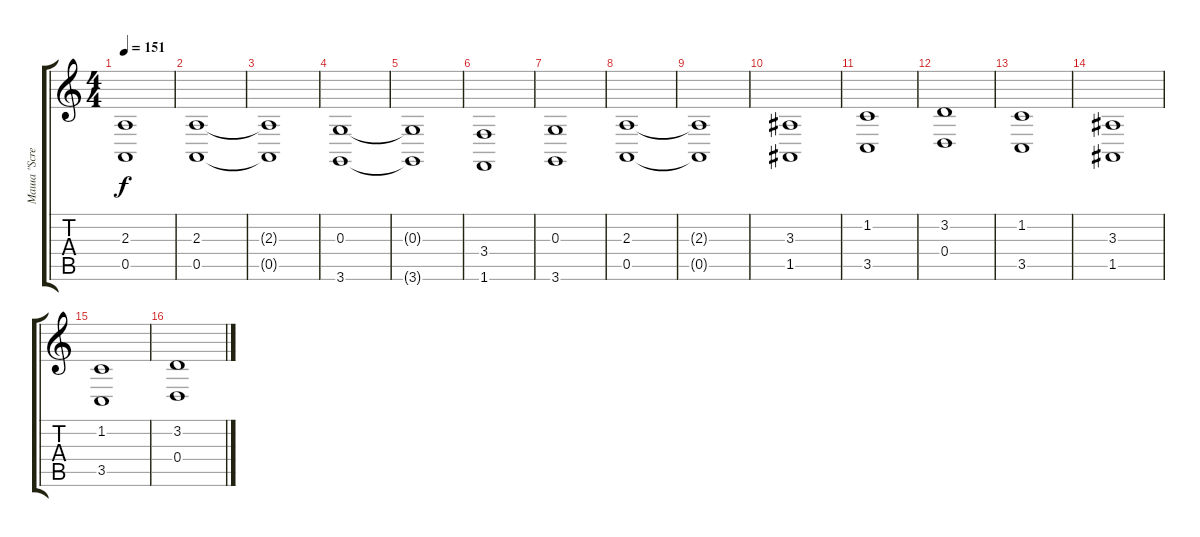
\track ("Маша \"Scream\"" "Маша \"Scre") {instrument pad4choir}
\staff {score tabs}
\tuning (E4 B3 G3 D3 A2 E2) {hide}
\ts (4 4)
\tempo 151
\clef g2
\ks c
(2.3{t} 0.5{t}).1{dy f} |
(2.3 0.5).1 |
(2.3{t} 0.5{t}).1 |
(0.3 3.6).1 |
(0.3{t} 3.6{t}).1 |
(3.4 1.6).1 |
(0.3 3.6).1 |
(2.3 0.5).1 |
(2.3{t} 0.5{t}).1 |
(3.3 1.5).1 |
(1.2 3.5).1 |
(3.2 0.4).1 |
(1.2 3.5).1 |
(3.3 1.5).1 |
(1.2 3.5).1 |
(3.2 0.4).1
